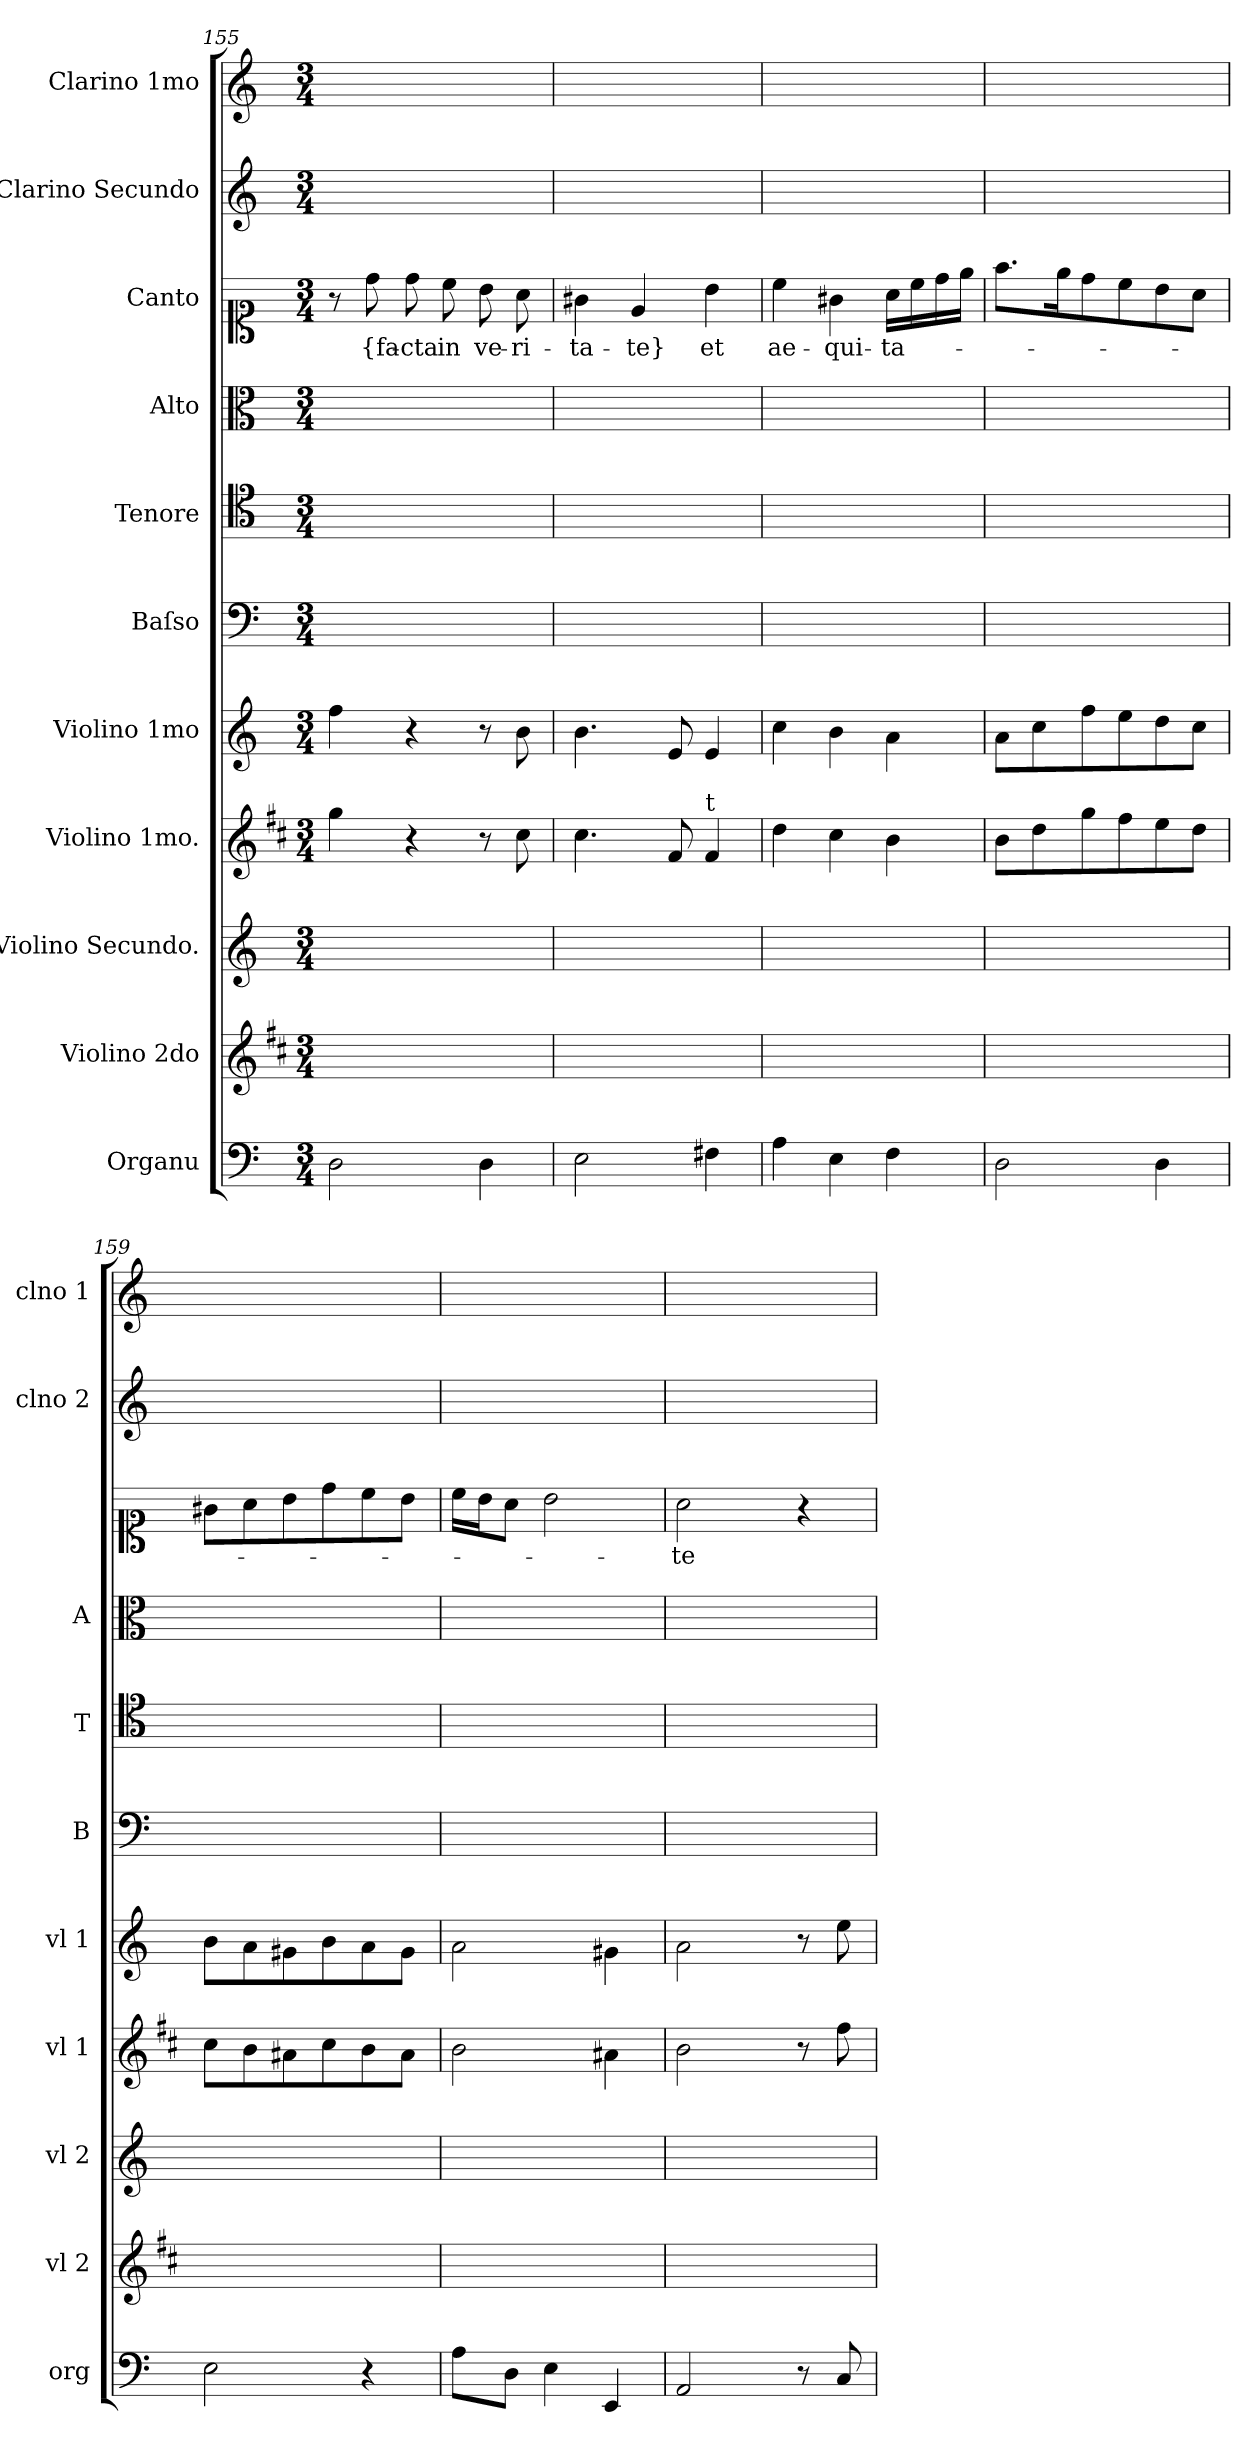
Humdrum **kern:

**kern	**kern	**kern	**kern	**kern	**kern	**kern	**kern	**kern	**text	**kern	**kern
*part11	*part10	*part9	*part8	*part7	*part6	*part5	*part4	*part3	*part3	*part2	*part1
*staff11	*staff10	*staff9	*staff8	*staff7	*staff6	*staff5	*staff4	*staff3	*staff3	*staff2	*staff1
*I"Organu	*I"Violino 2do	*I"Violino Secundo.	*I"Violino 1mo.	*I"Violino 1mo	*I"Baſso	*I"Tenore	*I"Alto	*I"Canto	*	*I"Clarino Secundo	*I"Clarino 1mo
*I'org	*I'vl 2	*I'vl 2	*I'vl 1	*I'vl 1	*I'B	*I'T	*I'A	*	*	*I'clno 2	*I'clno 1
*clefF4	*clefG2	*clefG2	*clefG2	*clefG2	*clefF4	*clefC4	*clefC3	*clefC1	*	*clefG2	*clefG2
*	*ITrd1c2	*	*ITrd1c2	*	*	*	*	*	*	*	*
*k[]	*k[]	*k[]	*k[]	*k[]	*k[]	*k[]	*k[]	*k[]	*	*k[]	*k[]
*M3/4	*M3/4	*M3/4	*M3/4	*M3/4	*M3/4	*M3/4	*M3/4	*M3/4	*	*M3/4	*M3/4
=155	=155	=155	=155	=155	=155	=155	=155	=155	=155	=155	=155
2D\	2.ryy	2.ryy	4ff\	4ff\	2.ryy	2.ryy	2.ryy	8r	.	2.ryy	4ryy
.	.	.	.	.	.	.	.	8dd\	{fa-	.	.
.	.	.	4r	4r	.	.	.	8dd\	-cta	.	4ryy
.	.	.	.	.	.	.	.	8cc\	in	.	.
4D\	.	.	8r	8r	.	.	.	8b\	ve-	.	4ryy
.	.	.	8b\	8b\	.	.	.	8a\	-ri-	.	.
=156	=156	=156	=156	=156	=156	=156	=156	=156	=156	=156	=156
2E\	2.ryy	2.ryy	4.b\	4.b\	2.ryy	2.ryy	2.ryy	4g#X\	-ta-	2.ryy	4ryy
.	.	.	.	.	.	.	.	4e/	-te}	.	4ryy
.	.	.	8e/	8e/	.	.	.	.	.	.	.
!	!	!	!LO:TX:a:t=t	!	!	!	!	!	!	!	!
4F#X\	.	.	4e/	4e/	.	.	.	4b\	et	.	4ryy
=157	=157	=157	=157	=157	=157	=157	=157	=157	=157	=157	=157
4A\	2.ryy	2.ryy	4cc\	4cc\	2.ryy	2.ryy	2.ryy	4cc\	ae-	2.ryy	4ryy
4E\	.	.	4b\	4b\	.	.	.	4g#X\	-qui-	.	4ryy
4F\	.	.	4a\	4a\	.	.	.	16a\LL	-ta-	.	4ryy
.	.	.	.	.	.	.	.	16cc\	.	.	.
.	.	.	.	.	.	.	.	16dd\	.	.	.
.	.	.	.	.	.	.	.	16ee\JJ	.	.	.
=158	=158	=158	=158	=158	=158	=158	=158	=158	=158	=158	=158
2D\	2.ryy	2.ryy	8a\L	8a\L	2.ryy	2.ryy	2.ryy	8.ff\L	.	2.ryy	4ryy
.	.	.	8cc\	8cc\	.	.	.	.	.	.	.
.	.	.	.	.	.	.	.	16ee\K	.	.	.
.	.	.	8ff\	8ff\	.	.	.	8dd\	.	.	4ryy
.	.	.	8ee\	8ee\	.	.	.	8cc\	.	.	.
4D\	.	.	8dd\	8dd\	.	.	.	8b\	.	.	4ryy
.	.	.	8cc\J	8cc\J	.	.	.	8a\J	.	.	.
=159	=159	=159	=159	=159	=159	=159	=159	=159	=159	=159	=159
2E\	2.ryy	2.ryy	8b\L	8b\L	2.ryy	2.ryy	2.ryy	8g#X\L	.	2.ryy	4ryy
.	.	.	8a\	8a\	.	.	.	8a\	.	.	.
.	.	.	8g#X\	8g#X\	.	.	.	8b\	.	.	4ryy
.	.	.	8b\	8b\	.	.	.	8dd\	.	.	.
4r	.	.	8a\	8a\	.	.	.	8cc\	.	.	4ryy
.	.	.	8g#\J	8g#\J	.	.	.	8b\J	.	.	.
=160	=160	=160	=160	=160	=160	=160	=160	=160	=160	=160	=160
8A\L	2.ryy	2.ryy	2a\	2a\	2.ryy	2.ryy	2.ryy	16cc\LL	.	2.ryy	4ryy
.	.	.	.	.	.	.	.	16b\J	.	.	.
8D\J	.	.	.	.	.	.	.	8a\J	.	.	.
4E\	.	.	.	.	.	.	.	2b\	.	.	4ryy
4EE/	.	.	4g#X\	4g#X\	.	.	.	.	.	.	4ryy
=161	=161	=161	=161	=161	=161	=161	=161	=161	=161	=161	=161
2AA/	2.ryy	2.ryy	2a\	2a\	2.ryy	2.ryy	2.ryy	2a\	-te	2.ryy	4ryy
.	.	.	.	.	.	.	.	.	.	.	4ryy
8r	.	.	8r	8r	.	.	.	4r	.	.	4ryy
8C/	.	.	8ee\	8ee\	.	.	.	.	.	.	.
=	=	=	=	=	=	=	=	=	=	=	=
*-	*-	*-	*-	*-	*-	*-	*-	*-	*-	*-	*-
